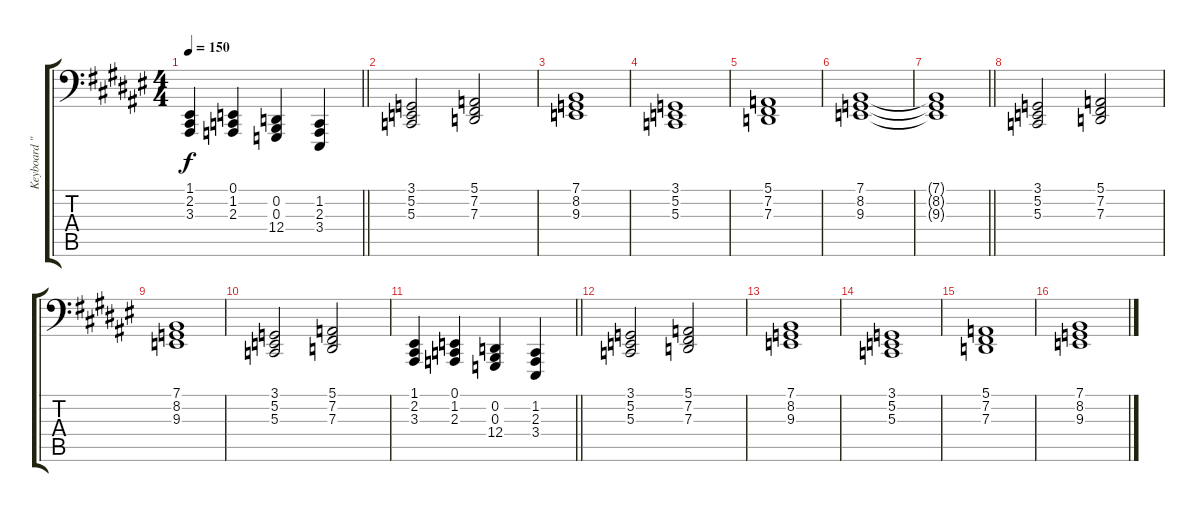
\track ("Keyboard \"Left Hand\"" "Keyboard \"") {instrument stringensemble1}
\staff {score tabs}
\tuning (E2 B1 G1 D1 A0 E0) {hide}
\ts (4 4)
\tempo 150
\clef f4
\barLineRight lightlight
\ks d#minor
(1.1 2.2 3.3).4{dy f} (0.1 1.2 2.3).4 (0.2 0.3 12.4).4 (1.2 2.3 3.4).4 |
(3.1 5.2 5.3).2 (5.1 7.2 7.3).2 |
(7.1 8.2 9.3).1 |
(3.1 5.2 5.3).1 |
(5.1 7.2 7.3).1 |
(7.1 8.2 9.3).1 |
\barLineRight lightlight
(7.1{t} 8.2{t} 9.3{t}).1 |
(3.1 5.2 5.3).2 (5.1 7.2 7.3).2 |
(7.1 8.2 9.3).1 |
(3.1 5.2 5.3).2 (5.1 7.2 7.3).2 |
\barLineRight lightlight
(1.1 2.2 3.3).4 (0.1 1.2 2.3).4 (0.2 0.3 12.4).4 (1.2 2.3 3.4).4 |
(3.1 5.2 5.3).2 (5.1 7.2 7.3).2 |
(7.1 8.2 9.3).1 |
(3.1 5.2 5.3).1 |
(5.1 7.2 7.3).1 |
(7.1 8.2 9.3).1
